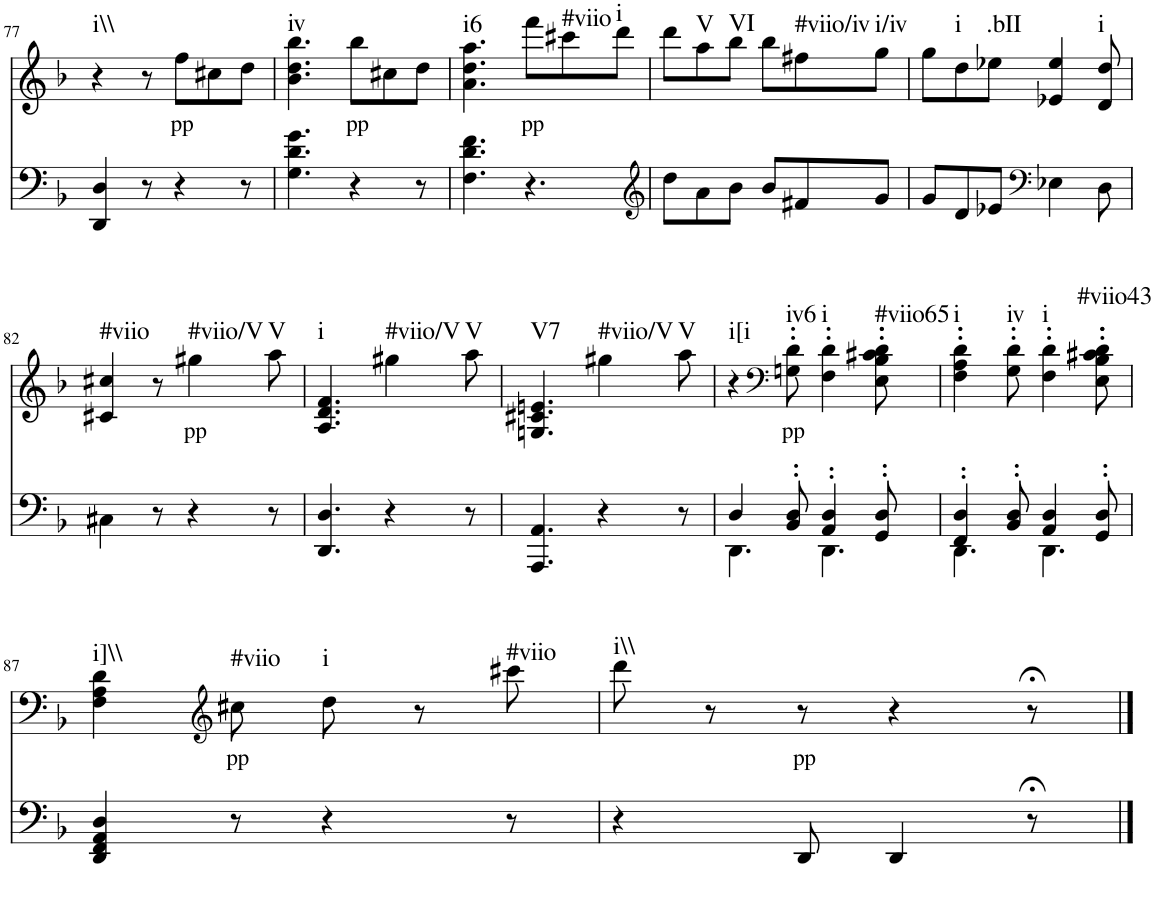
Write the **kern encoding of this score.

**kern	**kern	**text	**harte
*part2	*part1	*part1	*part1
*staff2	*staff1	*staff1	*
*I"Piano	*I"Piano	*	*
*I'Pno	*I'Pno	*	*
!!LO:PB:g=z
*clefF4	*clefG2	*	*
*k[b-]	*k[b-]	*	*
*d:	*d:	*	*
*M6/8	*M6/8	*	*
=77	=77	=77	=77
!	!	!	!LO:H:kt=i\\
4DD/ 4D/	4r	.	N
8r	8r	.	.
!	!	!LO:LY:b	!
4r	8ff\L	pp	.
.	8cc#X\	.	.
8r	8dd\J	.	.
=78	=78	=78	=78
!	!	!	!LO:H:kt=iv
4.G\ 4.d\ 4.g\	4.b-\ 4.dd\ 4.bb-\	.	N
!	!	!LO:LY:b	!
4r	8bb-\L	pp	.
.	8cc#X\	.	.
8r	8dd\J	.	.
=79	=79	=79	=79
!	!	!	!LO:H:kt=i6
4.F\ 4.d\ 4.f\	4.a\ 4.dd\ 4.aa\	.	N
!	!	!LO:LY:b	!
4.r	8fff\L	pp	.
!	!	!	!LO:H:kt=#viio
.	8ccc#X\	.	N
!	!	!	!LO:H:kt=i
.	8ddd\J	.	N
=80	=80	=80	=80
*clefG2	*	*	*
8dd\L	8ddd\L	.	.
!	!	!	!LO:H:kt=V
8a\	8aa\	.	N
!	!	!	!LO:H:kt=VI
8b-\J	8bb-\J	.	N
8b-/L	8bb-\L	.	.
!	!	!	!LO:H:kt=#viio/iv
8f#X/	8ff#X\	.	N
!	!	!	!LO:H:kt=i/iv
8g/J	8gg\J	.	N
=81	=81	=81	=81
8g/L	8gg\L	.	.
!	!	!	!LO:H:kt=i
8d/	8dd\	.	N
!	!	!	!LO:H:kt=.bII
8e-X/J	8ee-X\J	.	N
*clefF4	*	*	*
4E-X\	4e-X/ 4ee-/	.	.
!	!	!	!LO:H:kt=i
8D\	8d/ 8dd/	.	N
!!LO:LB:g=z
=82	=82	=82	=82
!	!	!	!LO:H:kt=#viio
4C#X\	4c#X/ 4cc#X/	.	N
8r	8r	.	.
!	!	!LO:LY:b	!LO:H:kt=#viio/V
4r	4gg#X\	pp	N
!	!	!	!LO:H:kt=V
8r	8aa\	.	N
=83	=83	=83	=83
!	!	!	!LO:H:kt=i
4.DD/ 4.D/	4.A/ 4.d/ 4.f/	.	N
!	!	!	!LO:H:kt=#viio/V
4r	4gg#X\	.	N
!	!	!	!LO:H:kt=V
8r	8aa\	.	N
=84	=84	=84	=84
!	!	!	!LO:H:kt=V7
4.AAA/ 4.AA/	4.Gn/ 4.c#X/ 4.en/	.	N
!	!	!	!LO:H:kt=#viio/V
4r	4gg#X\	.	N
!	!	!	!LO:H:kt=V
8r	8aa\	.	N
=85	=85	=85	=85
*^	*	*	*
!	!	!	!	!LO:H:kt=i[i
4D/	4.DD\	4r	.	N
*	*	*clefF4	*	*
!	!	!	!LO:LY:b	!LO:H:kt=iv6
8BB-/' 8D/'	.	8Gn\' 8d\'	pp	N
!	!	!	!	!LO:H:kt=i
4AA/' 4D/'	4.DD\	4F\' 4d\'	.	N
!	!	!	!	!LO:H:kt=#viio65
8GG/' 8D/'	.	8E\' 8B-\' 8c#X\' 8d\'	.	N
=86	=86	=86	=86	=86
!	!	!	!	!LO:H:kt=i
4FF/' 4D/'	4.DD\	4F\' 4A\' 4d\'	.	N
!	!	!	!	!LO:H:kt=iv
8BB-/' 8D/'	.	8G\' 8d\'	.	N
!	!	!	!	!LO:H:kt=i
4AA/ 4D/	4.DD\	4F\' 4d\'	.	N
!	!	!	!	!LO:H:kt=#viio43
8GG/' 8D/'	.	8E\' 8B-\' 8c#X\' 8d\'	.	N
*v	*v	*	*	*
!!LO:LB:g=z
=87	=87	=87	=87
!	!	!	!LO:H:kt=i]\\
4DD/ 4FF/ 4AA/ 4D/	4F\ 4A\ 4d\	.	N
*	*clefG2	*	*
!	!	!LO:LY:b	!LO:H:kt=#viio
8r	8cc#X\	pp	N
!	!	!	!LO:H:kt=i
4r	8dd\	.	N
.	8r	.	.
!	!	!	!LO:H:kt=#viio
8r	8ccc#X\	.	N
=88	=88	=88	=88
!	!	!	!LO:H:kt=i\\
4r	8ddd\	.	N
.	8r	.	.
!	!	!LO:LY:b	!
8DD/	8r	pp	.
4DD/	4r	.	.
8r;<	8r;<	.	.
==	==	==	==
*-	*-	*-	*-
